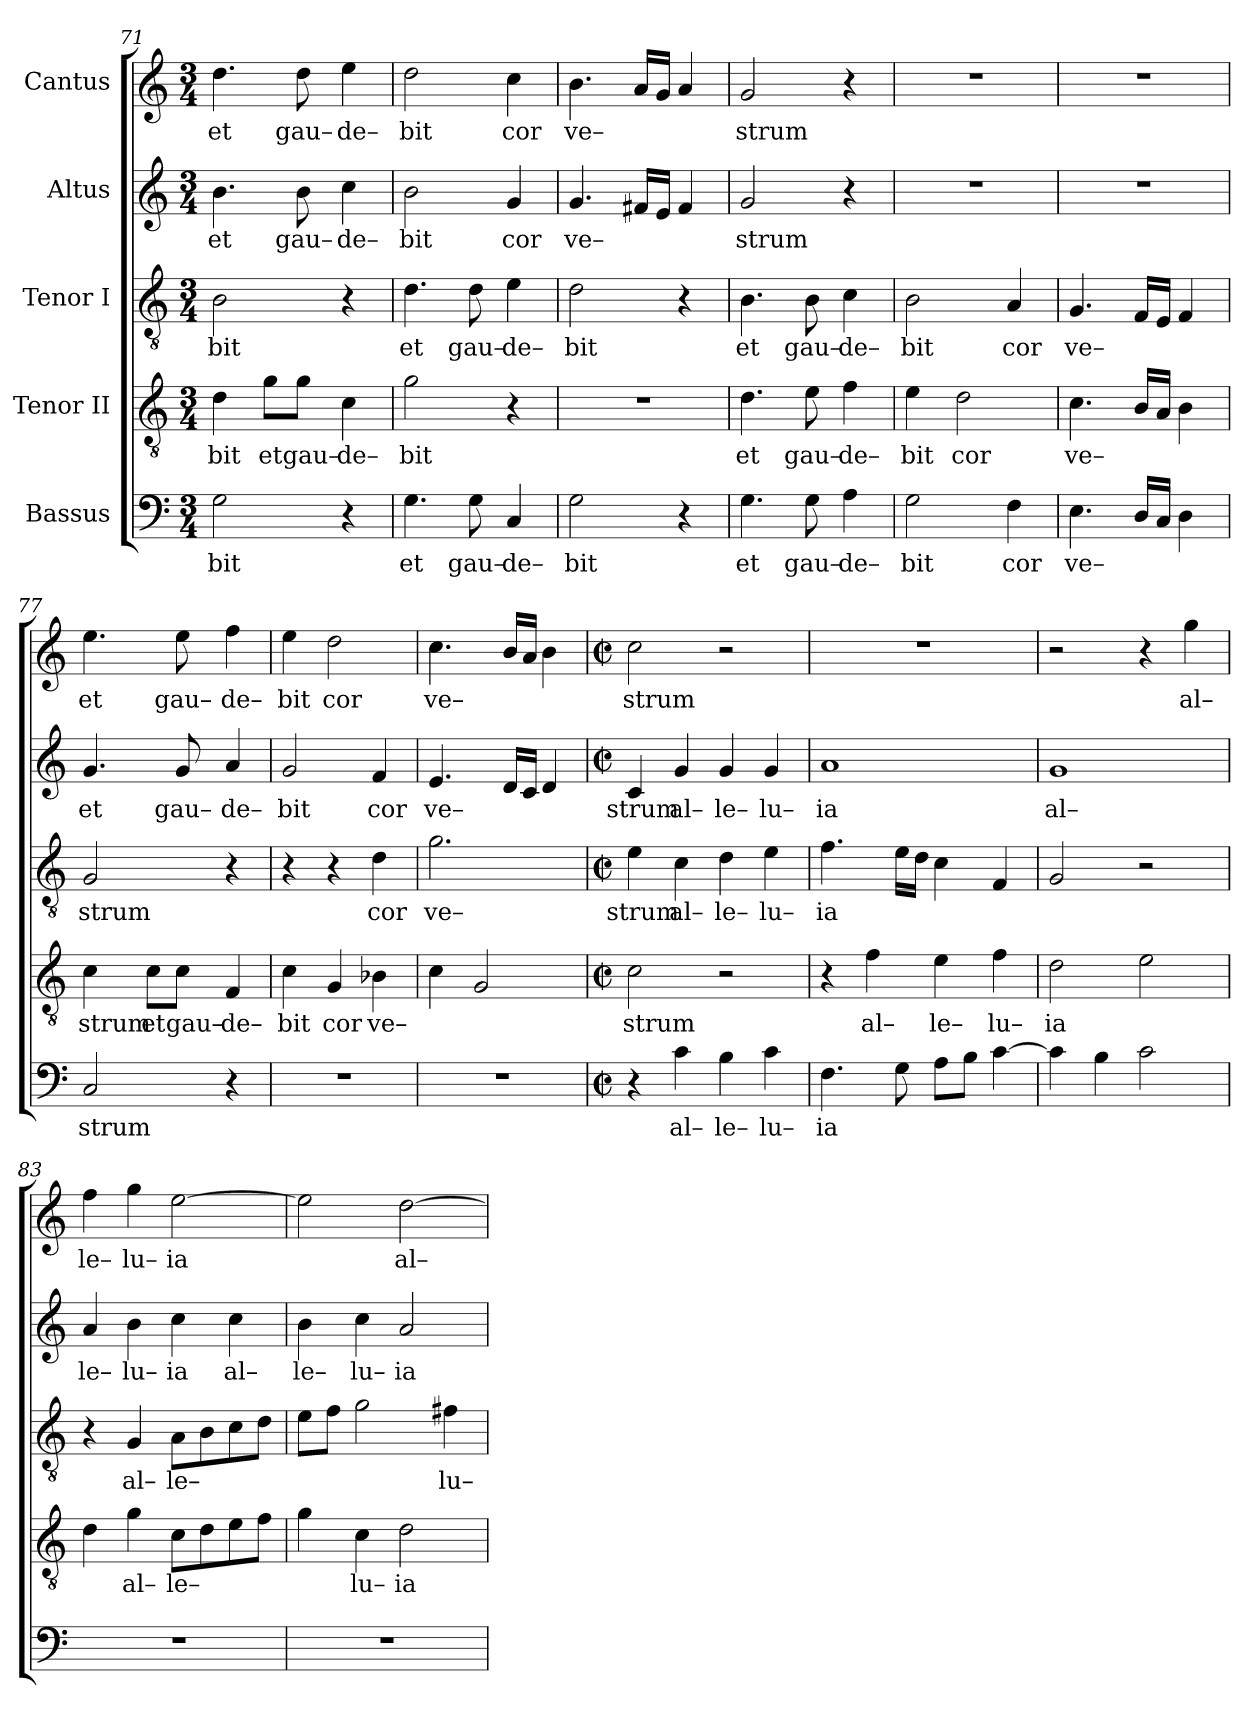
**kern	**text	**kern	**text	**kern	**text	**kern	**text	**kern	**text
*part5	*part5	*part4	*part4	*part3	*part3	*part2	*part2	*part1	*part1
*staff5	*staff5	*staff4	*staff4	*staff3	*staff3	*staff2	*staff2	*staff1	*staff1
*I"Bassus	*	*I"Tenor II	*	*I"Tenor I	*	*I"Altus	*	*I"Cantus	*
!!LO:LB:g=z
*clefF4	*	*clefGv2	*	*clefGv2	*	*clefG2	*	*clefG2	*
*k[]	*	*k[]	*	*k[]	*	*k[]	*	*k[]	*
*C:	*	*C:	*	*C:	*	*C:	*	*C:	*
*M3/4	*	*M3/4	*	*M3/4	*	*M3/4	*	*M3/4	*
=71	=71	=71	=71	=71	=71	=71	=71	=71	=71
!	!LO:LY:b	!	!LO:LY:b	!	!LO:LY:b	!	!LO:LY:b	!	!LO:LY:b
2G\	bit	4d\	bit	2B\	bit	4.b\	et	4.dd\	et
!	!	!	!LO:LY:b	!	!	!	!	!	!
.	.	8g\L	et	.	.	.	.	.	.
!	!	!	!LO:LY:b	!	!	!	!LO:LY:b	!	!LO:LY:b
.	.	8g\J	gau–	.	.	8b\	gau–	8dd\	gau–
!	!	!	!LO:LY:b	!	!	!	!LO:LY:b	!	!LO:LY:b
4r	.	4c\	de–	4r	.	4cc\	de–	4ee\	de–
=72	=72	=72	=72	=72	=72	=72	=72	=72	=72
!	!LO:LY:b	!	!LO:LY:b	!	!LO:LY:b	!	!LO:LY:b	!	!LO:LY:b
4.G\	et	2g\	bit	4.d\	et	2b\	bit	2dd\	bit
!	!LO:LY:b	!	!	!	!LO:LY:b	!	!	!	!
8G\	gau–	.	.	8d\	gau–	.	.	.	.
!	!LO:LY:b	!	!	!	!LO:LY:b	!	!LO:LY:b	!	!LO:LY:b
4C/	de–	4r	.	4e\	de–	4g/	cor	4cc\	cor
=73	=73	=73	=73	=73	=73	=73	=73	=73	=73
!	!LO:LY:b	!	!	!	!LO:LY:b	!	!LO:LY:b	!	!LO:LY:b
2G\	bit	2.r	.	2d\	bit	4.g/	ve–	4.b\	ve–
.	.	.	.	.	.	16f#i/LL	.	16a/LL	.
.	.	.	.	.	.	16e/JJ	.	16g/JJ	.
4r	.	.	.	4r	.	4f#i/	.	4a/	.
=74	=74	=74	=74	=74	=74	=74	=74	=74	=74
!	!LO:LY:b	!	!LO:LY:b	!	!LO:LY:b	!	!LO:LY:b	!	!LO:LY:b
4.G\	et	4.d\	et	4.B\	et	2g/	strum	2g/	strum
!	!LO:LY:b	!	!LO:LY:b	!	!LO:LY:b	!	!	!	!
8G\	gau–	8e\	gau–	8B\	gau–	.	.	.	.
!	!LO:LY:b	!	!LO:LY:b	!	!LO:LY:b	!	!	!	!
4A\	de–	4f\	de–	4c\	de–	4r	.	4r	.
=75	=75	=75	=75	=75	=75	=75	=75	=75	=75
!	!LO:LY:b	!	!LO:LY:b	!	!LO:LY:b	!	!	!	!
2G\	bit	4e\	bit	2B\	bit	2.r	.	2.r	.
!	!	!	!LO:LY:b	!	!	!	!	!	!
.	.	2d\	cor	.	.	.	.	.	.
!	!LO:LY:b	!	!	!	!LO:LY:b	!	!	!	!
4F\	cor	.	.	4A/	cor	.	.	.	.
=76	=76	=76	=76	=76	=76	=76	=76	=76	=76
!	!LO:LY:b	!	!LO:LY:b	!	!LO:LY:b	!	!	!	!
4.E\	ve–	4.c\	ve–	4.G/	ve–	2.r	.	2.r	.
16D/LL	.	16B/LL	.	16F/LL	.	.	.	.	.
16C/JJ	.	16A/JJ	.	16E/JJ	.	.	.	.	.
4D\	.	4B\	.	4F/	.	.	.	.	.
!!LO:PB:g=z
=77	=77	=77	=77	=77	=77	=77	=77	=77	=77
!	!LO:LY:b	!	!LO:LY:b	!	!LO:LY:b	!	!LO:LY:b	!	!LO:LY:b
2C/	strum	4c\	strum	2G/	strum	4.g/	et	4.ee\	et
!	!	!	!LO:LY:b	!	!	!	!	!	!
.	.	8c\L	et	.	.	.	.	.	.
!	!	!	!LO:LY:b	!	!	!	!LO:LY:b	!	!LO:LY:b
.	.	8c\J	gau–	.	.	8g/	gau–	8ee\	gau–
!	!	!	!LO:LY:b	!	!	!	!LO:LY:b	!	!LO:LY:b
4r	.	4F/	de–	4r	.	4a/	de–	4ff\	de–
=78	=78	=78	=78	=78	=78	=78	=78	=78	=78
!	!	!	!LO:LY:b	!	!	!	!LO:LY:b	!	!LO:LY:b
2.r	.	4c\	bit	4r	.	2g/	bit	4ee\	bit
!	!	!	!LO:LY:b	!	!	!	!	!	!LO:LY:b
.	.	4G/	cor	4r	.	.	.	2dd\	cor
!	!	!	!LO:LY:b	!	!LO:LY:b	!	!LO:LY:b	!	!
.	.	4B-X\	ve–	4d\	cor	4f/	cor	.	.
=79	=79	=79	=79	=79	=79	=79	=79	=79	=79
!	!	!	!	!	!LO:LY:b	!	!LO:LY:b	!	!LO:LY:b
2.r	.	4c\	.	2.g\	ve–	4.e/	ve–	4.cc\	ve–
.	.	2G/	.	.	.	.	.	.	.
.	.	.	.	.	.	16d/LL	.	16b/LL	.
.	.	.	.	.	.	16c/JJ	.	16a/JJ	.
.	.	.	.	.	.	4d/	.	4b\	.
=80	=80	=80	=80	=80	=80	=80	=80	=80	=80
*M2/2	*	*M2/2	*	*M2/2	*	*M2/2	*	*M2/2	*
*met(c|)	*	*met(c|)	*	*met(c|)	*	*met(c|)	*	*met(c|)	*
!	!	!	!LO:LY:b	!	!LO:LY:b	!	!LO:LY:b	!	!LO:LY:b
4r	.	2c\	strum	4e\	strum	4c/	strum	2cc\	strum
!	!LO:LY:b	!	!	!	!LO:LY:b	!	!LO:LY:b	!	!
4c\	al–	.	.	4c\	al–	4g/	al–	.	.
!	!LO:LY:b	!	!	!	!LO:LY:b	!	!LO:LY:b	!	!
4B\	le–	2r	.	4d\	le–	4g/	le–	2r	.
!	!LO:LY:b	!	!	!	!LO:LY:b	!	!LO:LY:b	!	!
4c\	lu–	.	.	4e\	lu–	4g/	lu–	.	.
=81	=81	=81	=81	=81	=81	=81	=81	=81	=81
!	!LO:LY:b	!	!	!	!LO:LY:b	!	!LO:LY:b	!	!
4.F\	ia	4r	.	4.f\	ia	1a	ia	1r	.
!	!	!	!LO:LY:b	!	!	!	!	!	!
.	.	4f\	al–	.	.	.	.	.	.
8G\	.	.	.	16e\LL	.	.	.	.	.
.	.	.	.	16d\JJ	.	.	.	.	.
!	!	!	!LO:LY:b	!	!	!	!	!	!
8A\L	.	4e\	le–	4c\	.	.	.	.	.
8B\J	.	.	.	.	.	.	.	.	.
!	!	!	!LO:LY:b	!	!	!	!	!	!
[4c\	.	4f\	lu–	4F/	.	.	.	.	.
!!LO:LB:g=z
=82	=82	=82	=82	=82	=82	=82	=82	=82	=82
!	!	!	!LO:LY:b	!	!	!	!LO:LY:b	!	!
4c\]	.	2d\	ia	2G/	.	1g	al–	2r	.
4B\	.	.	.	.	.	.	.	.	.
2c\	.	2e\	.	2r	.	.	.	4r	.
!	!	!	!	!	!	!	!	!	!LO:LY:b
.	.	.	.	.	.	.	.	4gg\	al–
=83	=83	=83	=83	=83	=83	=83	=83	=83	=83
!	!	!	!	!	!	!	!LO:LY:b	!	!LO:LY:b
1r	.	4d\	.	4r	.	4a/	le–	4ff\	le–
!	!	!	!LO:LY:b	!	!LO:LY:b	!	!LO:LY:b	!	!LO:LY:b
.	.	4g\	al–	4G/	al–	4b\	lu–	4gg\	lu–
!	!	!	!LO:LY:b	!	!LO:LY:b	!	!LO:LY:b	!	!LO:LY:b
.	.	8c\L	le–	8A\L	le–	4cc\	ia	[2ee\	ia
.	.	8d\	.	8B\	.	.	.	.	.
!	!	!	!	!	!	!	!LO:LY:b	!	!
.	.	8e\	.	8c\	.	4cc\	al–	.	.
.	.	8f\J	.	8d\J	.	.	.	.	.
=84	=84	=84	=84	=84	=84	=84	=84	=84	=84
!	!	!	!	!	!	!	!LO:LY:b	!	!
1r	.	4g\	.	8e\L	.	4b\	le–	2ee\]	.
.	.	.	.	8f\J	.	.	.	.	.
!	!	!	!LO:LY:b	!	!	!	!LO:LY:b	!	!
.	.	4c\	lu–	2g\	.	4cc\	lu–	.	.
!	!	!	!LO:LY:b	!	!	!	!LO:LY:b	!	!LO:LY:b
.	.	2d\	ia	.	.	2a/	ia	[2dd\	al–
!	!	!	!	!	!LO:LY:b	!	!	!	!
.	.	.	.	4f#i\	lu–	.	.	.	.
=	=	=	=	=	=	=	=	=	=
*-	*-	*-	*-	*-	*-	*-	*-	*-	*-
